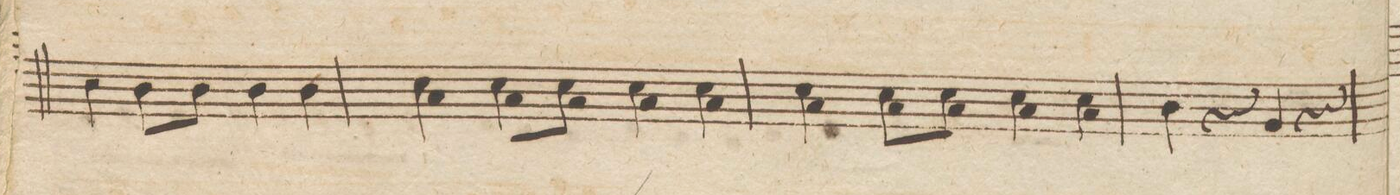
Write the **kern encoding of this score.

**kern	**dynam
*I"Viole.	*
*clefC3	*
*k[]	*
*met(c)	*
*M4/4	*
4c\	.
8c\L	.
8c\J	.
4c\	.
4c\	.
=127	=127
4d 4B\	.
8dL 8B\	.
8dJ 8B\	.
4d 4B\	.
4d 4B\	.
=128	=128
4d 4B\	.
8dL 8B\	.
8dJ 8B\	.
4d 4B\	.
4d 4B\	.
=129	=129
4c\	.
4r	.
4A/	.
4r	.
=130	=130
*-	*-
